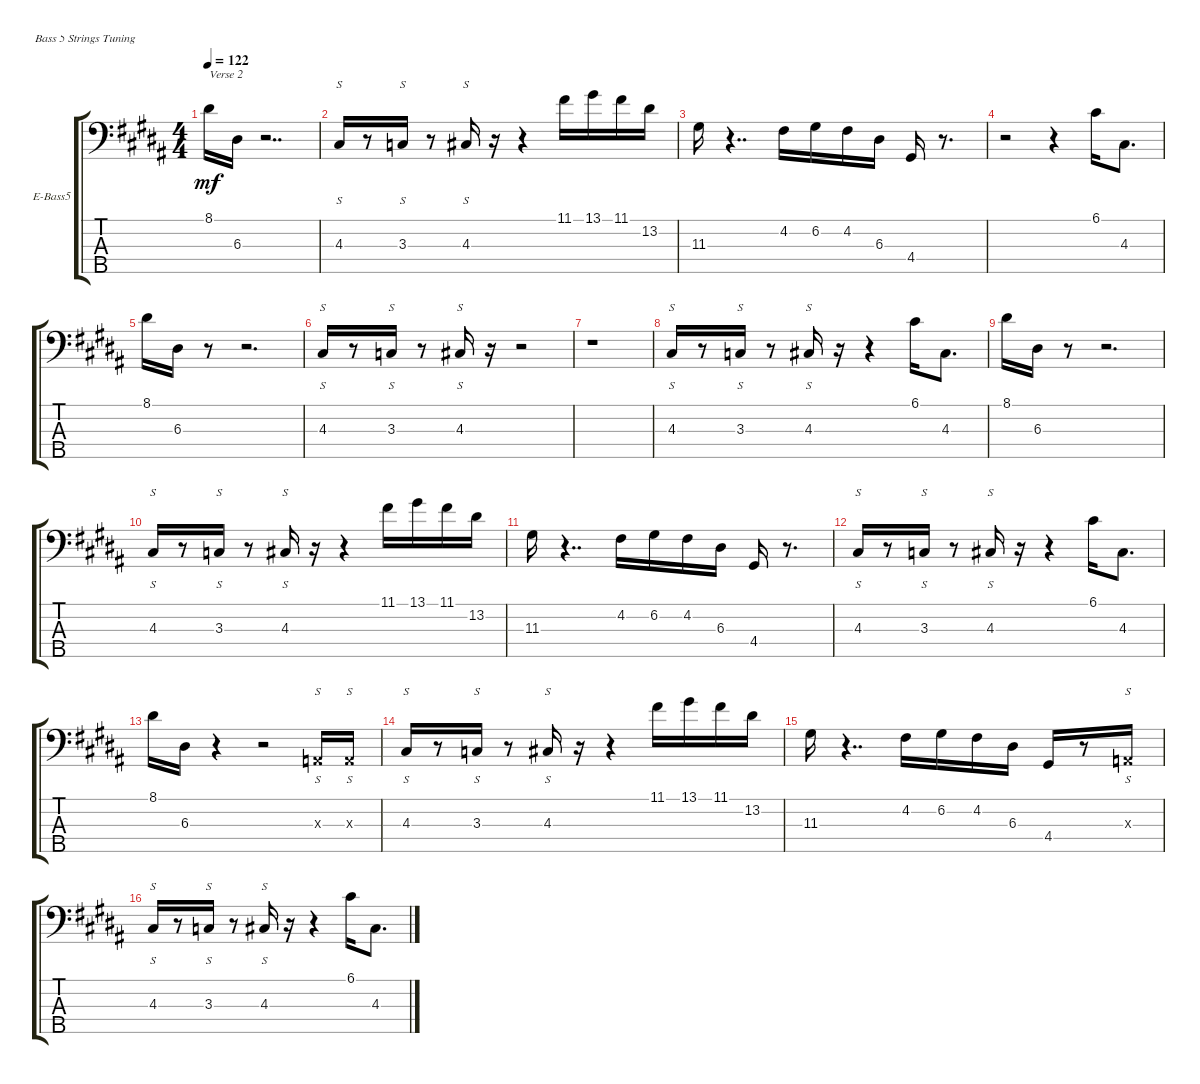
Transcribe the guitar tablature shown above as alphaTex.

\defaultSystemsLayout 4
\bracketExtendMode groupsimilarinstruments
\firstSystemTrackNameOrientation horizontal
\otherSystemsTrackNameOrientation horizontal
\track ("Electric Bass" "E-Bass5") {multiBarRest instrument electricbassfinger}
\staff {score tabs}
\tuning (G2 D2 A1 E1 B0)
\ts (4 4)
\tempo 122
\clef f4
\ks b
8.1.16{txt "Verse 2" dy mf} 6.3.16 r.2{dd} |
4.3.16{s} r.8 3.3.16{s} r.8 4.3.16{s} r.16 r.4 11.1.16 13.1.16 11.1.16 13.2.16 |
11.3.16 r.4{dd} 4.2.16 6.2.16 4.2.16 6.3.16 4.4.16 r.8{d} |
r.2 r.4 6.1.16 4.3.8{d} |
8.1.16 6.3.16 r.8 r.2{d} |
4.3.16{s} r.8 3.3.16{s} r.8 4.3.16{s} r.16 r.2 |
r.1 |
4.3.16{s} r.8 3.3.16{s} r.8 4.3.16{s} r.16 r.4 6.1.16 4.3.8{d} |
8.1.16 6.3.16 r.8 r.2{d} |
4.3.16{s} r.8 3.3.16{s} r.8 4.3.16{s} r.16 r.4 11.1.16 13.1.16 11.1.16 13.2.16 |
11.3.16 r.4{dd} 4.2.16 6.2.16 4.2.16 6.3.16 4.4.16 r.8{d} |
4.3.16{s} r.8 3.3.16{s} r.8 4.3.16{s} r.16 r.4 6.1.16 4.3.8{d} |
8.1.16 6.3.16 r.4 r.2 0.3{x}.16{s} 0.3{x}.16{s} |
4.3.16{s} r.8 3.3.16{s} r.8 4.3.16{s} r.16 r.4 11.1.16 13.1.16 11.1.16 13.2.16 |
11.3.16 r.4{dd} 4.2.16 6.2.16 4.2.16 6.3.16 4.4.16 r.8 0.3{x}.16{s} |
4.3.16{s} r.8 3.3.16{s} r.8 4.3.16{s} r.16 r.4 6.1.16 4.3.8{d}
